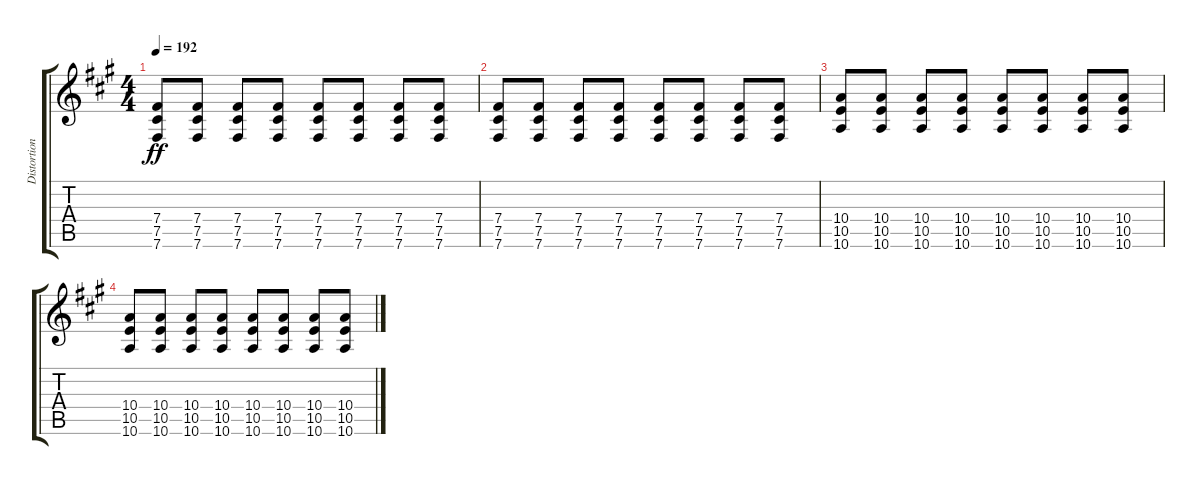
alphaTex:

\track ("Distortion Guitar 1" "Distortion") {instrument distortionguitar}
\staff {score tabs}
\tuning (Db4 Ab3 E3 B2 Gb2 B1) {hide}
\ts (4 4)
\tempo 192
\clef g2
\ks a
(7.4 7.5 7.6).8{dy ff} (7.4 7.5 7.6).8 (7.4 7.5 7.6).8 (7.4 7.5 7.6).8 (7.4 7.5 7.6).8 (7.4 7.5 7.6).8 (7.4 7.5 7.6).8 (7.4 7.5 7.6).8 |
(7.4 7.5 7.6).8 (7.4 7.5 7.6).8 (7.4 7.5 7.6).8 (7.4 7.5 7.6).8 (7.4 7.5 7.6).8 (7.4 7.5 7.6).8 (7.4 7.5 7.6).8 (7.4 7.5 7.6).8 |
(10.4 10.5 10.6).8 (10.4 10.5 10.6).8 (10.4 10.5 10.6).8 (10.4 10.5 10.6).8 (10.4 10.5 10.6).8 (10.4 10.5 10.6).8 (10.4 10.5 10.6).8 (10.4 10.5 10.6).8 |
(10.4 10.5 10.6).8 (10.4 10.5 10.6).8 (10.4 10.5 10.6).8 (10.4 10.5 10.6).8 (10.4 10.5 10.6).8 (10.4 10.5 10.6).8 (10.4 10.5 10.6).8 (10.4 10.5 10.6).8
